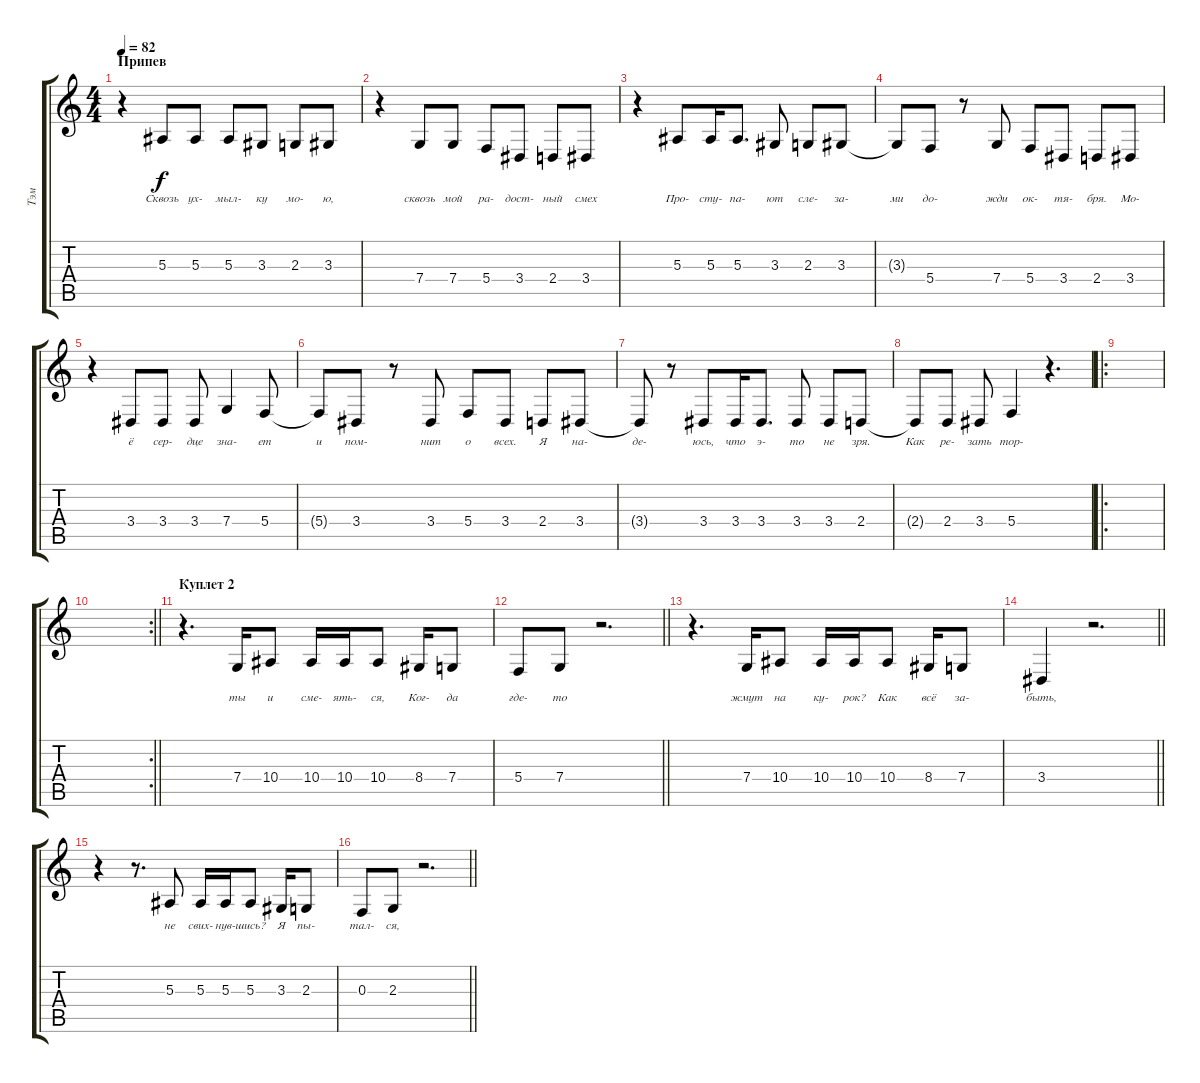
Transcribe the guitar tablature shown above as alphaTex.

\track ("Тэм" "Тэм") {instrument tenorsax}
\staff {score tabs}
\tuning (D4 A3 F3 C3 G2 C2) {hide}
\ts (4 4)
\section ("" "Припев")
\tempo 82
\clef g2
\ks c
r.4{dy f} 5.3.8{lyrics (0 "Сквозь") lyrics (1 "") lyrics (2 "") lyrics (3 "") lyrics (4 "")} 5.3.8{lyrics (0 "ух-") lyrics (1 "") lyrics (2 "") lyrics (3 "") lyrics (4 "")} 5.3.8{lyrics (0 "мыл-") lyrics (1 "") lyrics (2 "") lyrics (3 "") lyrics (4 "")} 3.3.8{lyrics (0 "ку") lyrics (1 "") lyrics (2 "") lyrics (3 "") lyrics (4 "")} 2.3.8{lyrics (0 "мо-") lyrics (1 "") lyrics (2 "") lyrics (3 "") lyrics (4 "")} 3.3.8{lyrics (0 "ю,") lyrics (1 "") lyrics (2 "") lyrics (3 "") lyrics (4 "")} |
r.4 7.4.8{lyrics (0 "сквозь") lyrics (1 "") lyrics (2 "") lyrics (3 "") lyrics (4 "")} 7.4.8{lyrics (0 "мой") lyrics (1 "") lyrics (2 "") lyrics (3 "") lyrics (4 "")} 5.4.8{lyrics (0 "ра-") lyrics (1 "") lyrics (2 "") lyrics (3 "") lyrics (4 "")} 3.4.8{lyrics (0 "дост-") lyrics (1 "") lyrics (2 "") lyrics (3 "") lyrics (4 "")} 2.4.8{lyrics (0 "ный") lyrics (1 "") lyrics (2 "") lyrics (3 "") lyrics (4 "")} 3.4.8{lyrics (0 "смех") lyrics (1 "") lyrics (2 "") lyrics (3 "") lyrics (4 "")} |
r.4 5.3.8{lyrics (0 "Про-") lyrics (1 "") lyrics (2 "") lyrics (3 "") lyrics (4 "")} 5.3.16{lyrics (0 "сту-") lyrics (1 "") lyrics (2 "") lyrics (3 "") lyrics (4 "")} 5.3.8{d lyrics (0 "па-") lyrics (1 "") lyrics (2 "") lyrics (3 "") lyrics (4 "")} 3.3.8{lyrics (0 "ют") lyrics (1 "") lyrics (2 "") lyrics (3 "") lyrics (4 "")} 2.3.8{lyrics (0 "сле-") lyrics (1 "") lyrics (2 "") lyrics (3 "") lyrics (4 "")} 3.3.8{lyrics (0 "за-") lyrics (1 "") lyrics (2 "") lyrics (3 "") lyrics (4 "")} |
3.3{t}.8{lyrics (0 "ми") lyrics (1 "") lyrics (2 "") lyrics (3 "") lyrics (4 "")} 5.4.8{lyrics (0 "до-") lyrics (1 "") lyrics (2 "") lyrics (3 "") lyrics (4 "")} r.8 7.4.8{lyrics (0 "жди") lyrics (1 "") lyrics (2 "") lyrics (3 "") lyrics (4 "")} 5.4.8{lyrics (0 "ок-") lyrics (1 "") lyrics (2 "") lyrics (3 "") lyrics (4 "")} 3.4.8{lyrics (0 "тя-") lyrics (1 "") lyrics (2 "") lyrics (3 "") lyrics (4 "")} 2.4.8{lyrics (0 "бря.") lyrics (1 "") lyrics (2 "") lyrics (3 "") lyrics (4 "")} 3.4.8{lyrics (0 "Мо-") lyrics (1 "") lyrics (2 "") lyrics (3 "") lyrics (4 "")} |
r.4 3.4.8{lyrics (0 "ё") lyrics (1 "") lyrics (2 "") lyrics (3 "") lyrics (4 "")} 3.4.8{lyrics (0 "сер-") lyrics (1 "") lyrics (2 "") lyrics (3 "") lyrics (4 "")} 3.4.8{lyrics (0 "дце") lyrics (1 "") lyrics (2 "") lyrics (3 "") lyrics (4 "")} 7.4.4{lyrics (0 "зна-") lyrics (1 "") lyrics (2 "") lyrics (3 "") lyrics (4 "")} 5.4.8{lyrics (0 "ет") lyrics (1 "") lyrics (2 "") lyrics (3 "") lyrics (4 "")} |
5.4{t}.8{lyrics (0 "и") lyrics (1 "") lyrics (2 "") lyrics (3 "") lyrics (4 "")} 3.4.8{lyrics (0 "пом-") lyrics (1 "") lyrics (2 "") lyrics (3 "") lyrics (4 "")} r.8 3.4.8{lyrics (0 "нит") lyrics (1 "") lyrics (2 "") lyrics (3 "") lyrics (4 "")} 5.4.8{lyrics (0 "о") lyrics (1 "") lyrics (2 "") lyrics (3 "") lyrics (4 "")} 3.4.8{lyrics (0 "всех.") lyrics (1 "") lyrics (2 "") lyrics (3 "") lyrics (4 "")} 2.4.8{lyrics (0 "Я") lyrics (1 "") lyrics (2 "") lyrics (3 "") lyrics (4 "")} 3.4.8{lyrics (0 "на-") lyrics (1 "") lyrics (2 "") lyrics (3 "") lyrics (4 "")} |
3.4{t}.8{lyrics (0 "де-") lyrics (1 "") lyrics (2 "") lyrics (3 "") lyrics (4 "")} r.8 3.4.8{lyrics (0 "юсь,") lyrics (1 "") lyrics (2 "") lyrics (3 "") lyrics (4 "")} 3.4.16{lyrics (0 "что") lyrics (1 "") lyrics (2 "") lyrics (3 "") lyrics (4 "")} 3.4.8{d lyrics (0 "э-") lyrics (1 "") lyrics (2 "") lyrics (3 "") lyrics (4 "")} 3.4.8{lyrics (0 "то") lyrics (1 "") lyrics (2 "") lyrics (3 "") lyrics (4 "")} 3.4.8{lyrics (0 "не") lyrics (1 "") lyrics (2 "") lyrics (3 "") lyrics (4 "")} 2.4.8{lyrics (0 "зря.") lyrics (1 "") lyrics (2 "") lyrics (3 "") lyrics (4 "")} |
2.4{t}.8{lyrics (0 "Как") lyrics (1 "") lyrics (2 "") lyrics (3 "") lyrics (4 "")} 2.4.8{lyrics (0 "ре-") lyrics (1 "") lyrics (2 "") lyrics (3 "") lyrics (4 "")} 3.4.8{lyrics (0 "зать") lyrics (1 "") lyrics (2 "") lyrics (3 "") lyrics (4 "")} 5.4.4{lyrics (0 "тор-") lyrics (1 "") lyrics (2 "") lyrics (3 "") lyrics (4 "")} r.4{d} |
\ro
|
\rc 2
\barLineRight lightlight
|
\section ("" "Куплет 2")
r.4{d} 7.4.16{lyrics (0 "ты") lyrics (1 "") lyrics (2 "") lyrics (3 "") lyrics (4 "")} 10.4.8{lyrics (0 "и") lyrics (1 "") lyrics (2 "") lyrics (3 "") lyrics (4 "")} 10.4.16{lyrics (0 "сме-") lyrics (1 "") lyrics (2 "") lyrics (3 "") lyrics (4 "")} 10.4.16{lyrics (0 "ять-") lyrics (1 "") lyrics (2 "") lyrics (3 "") lyrics (4 "")} 10.4.8{lyrics (0 "ся,") lyrics (1 "") lyrics (2 "") lyrics (3 "") lyrics (4 "")} 8.4.16{lyrics (0 "Ког-") lyrics (1 "") lyrics (2 "") lyrics (3 "") lyrics (4 "")} 7.4.8{lyrics (0 "да") lyrics (1 "") lyrics (2 "") lyrics (3 "") lyrics (4 "")} |
\barLineRight lightlight
5.4.8{lyrics (0 "где-") lyrics (1 "") lyrics (2 "") lyrics (3 "") lyrics (4 "")} 7.4.8{lyrics (0 "то") lyrics (1 "") lyrics (2 "") lyrics (3 "") lyrics (4 "")} r.2{d} |
r.4{d} 7.4.16{lyrics (0 "жмут") lyrics (1 "") lyrics (2 "") lyrics (3 "") lyrics (4 "")} 10.4.8{lyrics (0 "на") lyrics (1 "") lyrics (2 "") lyrics (3 "") lyrics (4 "")} 10.4.16{lyrics (0 "ку-") lyrics (1 "") lyrics (2 "") lyrics (3 "") lyrics (4 "")} 10.4.16{lyrics (0 "рок?") lyrics (1 "") lyrics (2 "") lyrics (3 "") lyrics (4 "")} 10.4.8{lyrics (0 "Как") lyrics (1 "") lyrics (2 "") lyrics (3 "") lyrics (4 "")} 8.4.16{lyrics (0 "всё") lyrics (1 "") lyrics (2 "") lyrics (3 "") lyrics (4 "")} 7.4.8{lyrics (0 "за-") lyrics (1 "") lyrics (2 "") lyrics (3 "") lyrics (4 "")} |
\barLineRight lightlight
3.4.4{lyrics (0 "быть,") lyrics (1 "") lyrics (2 "") lyrics (3 "") lyrics (4 "")} r.2{d} |
r.4 r.8{d} 5.3.8{lyrics (0 "не") lyrics (1 "") lyrics (2 "") lyrics (3 "") lyrics (4 "")} 5.3.16{lyrics (0 "свих-") lyrics (1 "") lyrics (2 "") lyrics (3 "") lyrics (4 "")} 5.3.16{lyrics (0 "нув-") lyrics (1 "") lyrics (2 "") lyrics (3 "") lyrics (4 "")} 5.3.8{lyrics (0 "шись?") lyrics (1 "") lyrics (2 "") lyrics (3 "") lyrics (4 "")} 3.3.16{lyrics (0 "Я") lyrics (1 "") lyrics (2 "") lyrics (3 "") lyrics (4 "")} 2.3.8{lyrics (0 "пы-") lyrics (1 "") lyrics (2 "") lyrics (3 "") lyrics (4 "")} |
\barLineRight lightlight
0.3.8{lyrics (0 "тал-") lyrics (1 "") lyrics (2 "") lyrics (3 "") lyrics (4 "")} 2.3.8{lyrics (0 "ся,") lyrics (1 "") lyrics (2 "") lyrics (3 "") lyrics (4 "")} r.2{d}
